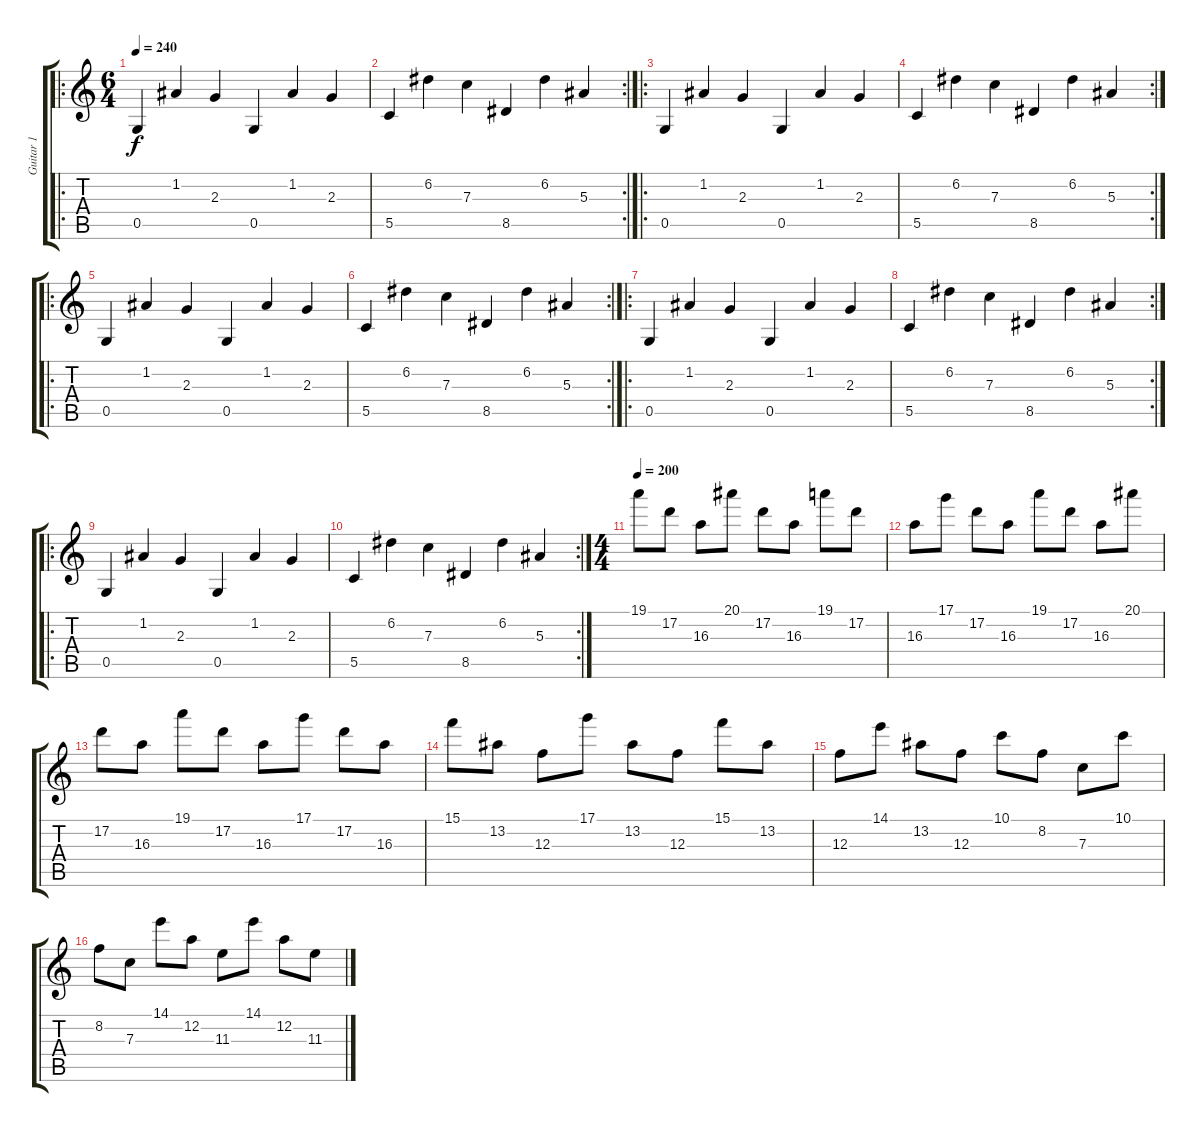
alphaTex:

\track ("Guitar 1" "Guitar 1") {instrument distortionguitar}
\staff {score tabs}
\tuning (D4 A3 F3 C3 G2 D2) {hide}
\ro
\ts (6 4)
\tempo 240
\clef g2
\ks c
0.5.4{dy f} 1.2.4 2.3.4 0.5.4 1.2.4 2.3.4 |
\rc 2
5.5.4 6.2.4 7.3.4 8.5.4 6.2.4 5.3.4 |
\ro
0.5.4 1.2.4 2.3.4 0.5.4 1.2.4 2.3.4 |
\rc 2
5.5.4 6.2.4 7.3.4 8.5.4 6.2.4 5.3.4 |
\ro
0.5.4 1.2.4 2.3.4 0.5.4 1.2.4 2.3.4 |
\rc 2
5.5.4 6.2.4 7.3.4 8.5.4 6.2.4 5.3.4 |
\ro
0.5.4 1.2.4 2.3.4 0.5.4 1.2.4 2.3.4 |
\rc 2
5.5.4 6.2.4 7.3.4 8.5.4 6.2.4 5.3.4 |
\ro
0.5.4 1.2.4 2.3.4 0.5.4 1.2.4 2.3.4 |
\rc 2
5.5.4 6.2.4 7.3.4 8.5.4 6.2.4 5.3.4 |
\ts (4 4)
\tempo 200
19.1.8 17.2.8 16.3.8 20.1.8 17.2.8 16.3.8 19.1.8 17.2.8 |
16.3.8 17.1.8 17.2.8 16.3.8 19.1.8 17.2.8 16.3.8 20.1.8 |
17.2.8 16.3.8 19.1.8 17.2.8 16.3.8 17.1.8 17.2.8 16.3.8 |
15.1.8 13.2.8 12.3.8 17.1.8 13.2.8 12.3.8 15.1.8 13.2.8 |
12.3.8 14.1.8 13.2.8 12.3.8 10.1.8 8.2.8 7.3.8 10.1.8 |
8.2.8 7.3.8 14.1.8 12.2.8 11.3.8 14.1.8 12.2.8 11.3.8
